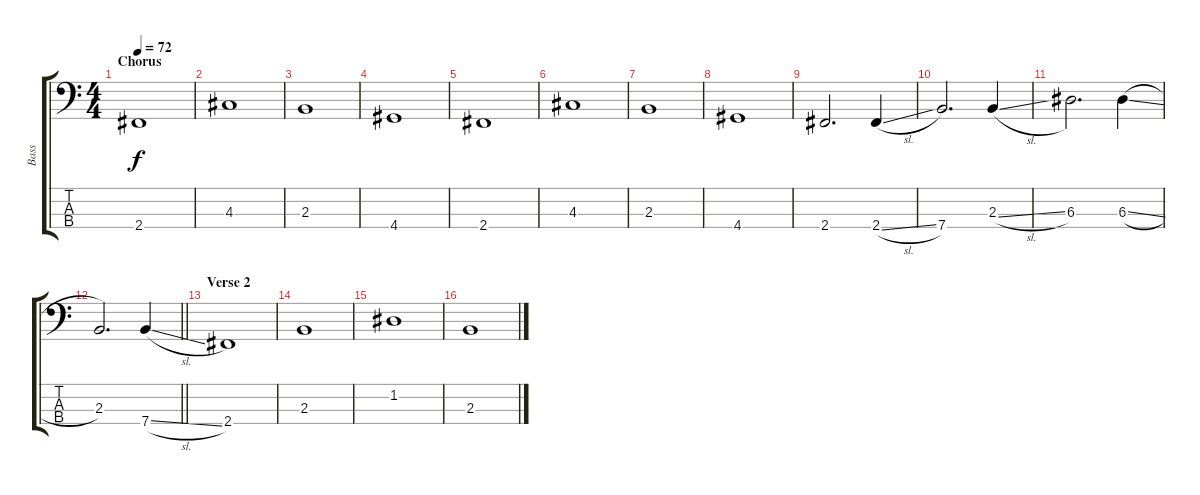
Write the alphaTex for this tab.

\track ("Bass" "Bass") {instrument electricbassfinger}
\staff {score tabs}
\tuning (G2 D2 A1 E1) {hide}
\ts (4 4)
\section ("" "Chorus")
\tempo 72
\clef f4
\ks c
2.4.1{dy f} |
4.3.1 |
2.3.1 |
4.4.1 |
2.4.1 |
4.3.1 |
2.3.1 |
4.4.1 |
2.4.2{d} 2.4{sl}.4 |
7.4.2{d} 2.3{sl}.4 |
6.3.2{d} 6.3{sl}.4 |
\barLineRight lightlight
2.3.2{d} 7.4{sl}.4 |
\section ("" "Verse 2")
2.4.1 |
2.3.1 |
1.2.1 |
2.3.1
